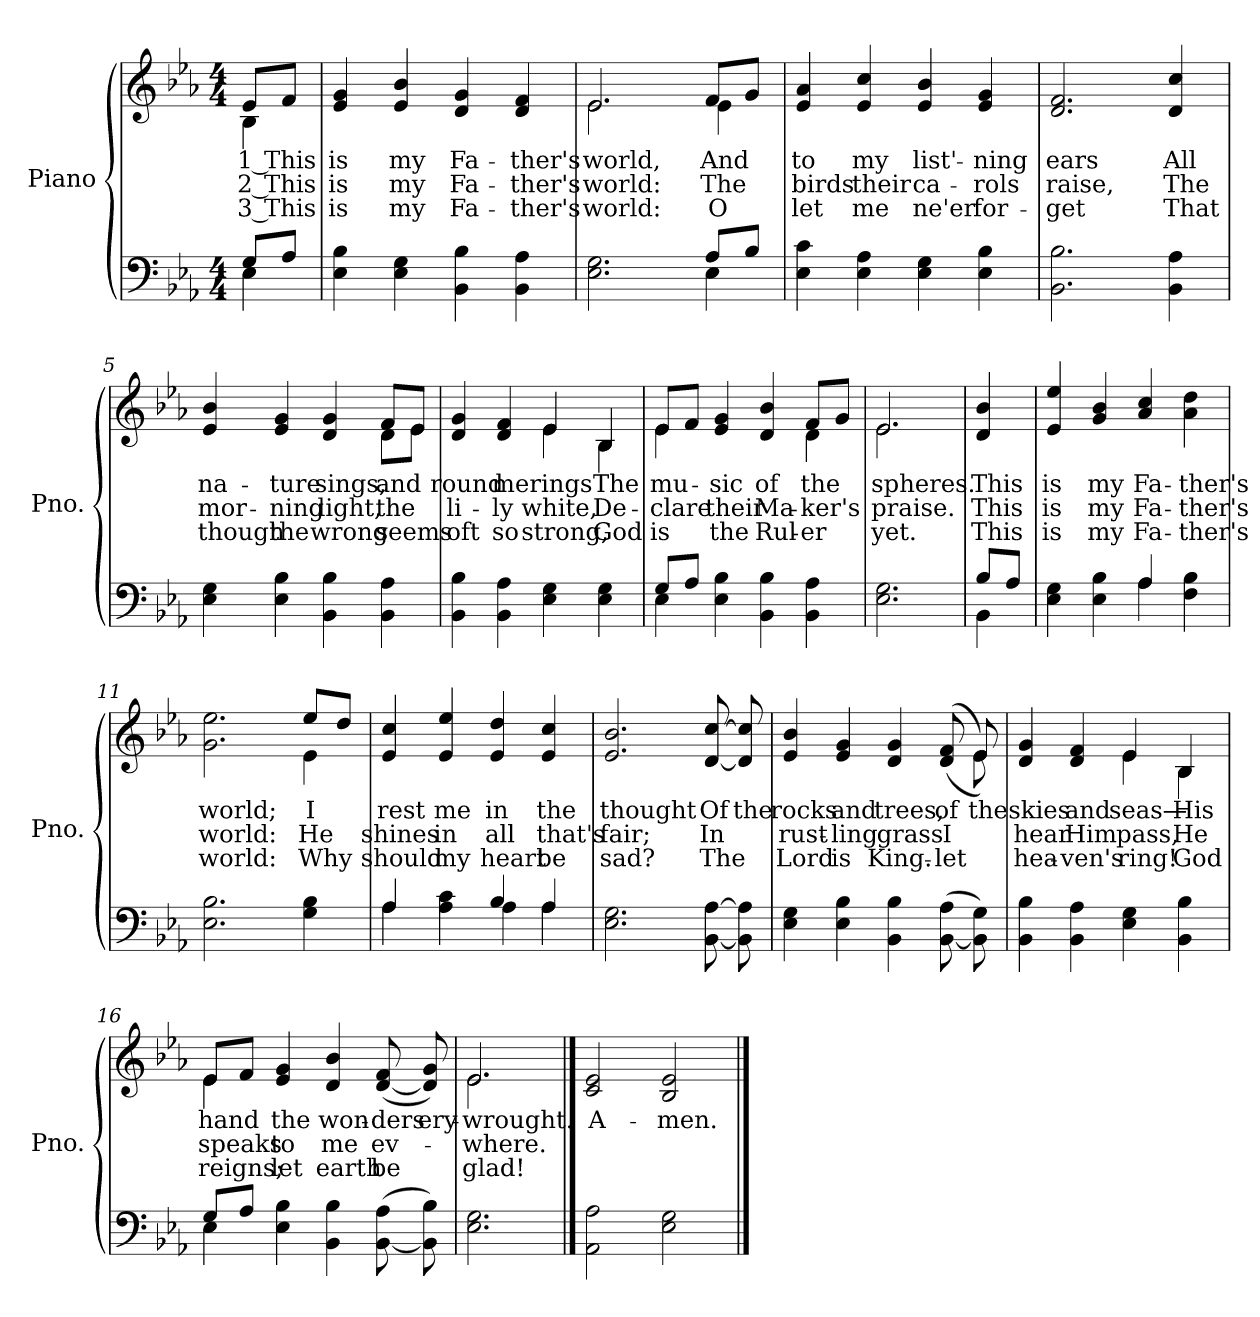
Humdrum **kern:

**kern	**kern	**text	**text	**text
*part2	*part1	*part1	*part1	*part1
*staff2	*staff1	*staff1	*staff1	*staff1
*I"Piano	*I"Piano	*	*	*
*I'Pno.	*I'Pno.	*	*	*
!!LO:PB:g=z
*clefF4	*clefG2	*	*	*
*k[b-e-a-]	*k[b-e-a-]	*	*	*
*E-:	*E-:	*	*	*
*M4/4	*M4/4	*	*	*
=	=	=	=	=
*^	*	*	*	*
!	!	!	!LO:LY:b:color=#000000	!LO:LY:b:color=#000000	!LO:LY:b:color=#000000
*	*	*^	*	*	*
8Gi/L	4E-i\	8e-i/L	4B-i\	1 This	2 This	3 This
8A-i/J	.	8fi/J	.	.	.	.
*v	*v	*	*	*	*	*
*	*v	*v	*	*	*
=1	=1	=1	=1	=1
!	!	!LO:LY:b:color=#000000	!LO:LY:b:color=#000000	!LO:LY:b:color=#000000
4E-i\ 4B-i	4e-i/ 4gi	is	is	is
!	!	!LO:LY:b:color=#000000	!LO:LY:b:color=#000000	!LO:LY:b:color=#000000
4E-i\ 4Gi	4e-i/ 4b-i	my	my	my
!	!	!LO:LY:b:color=#000000	!LO:LY:b:color=#000000	!LO:LY:b:color=#000000
4BB-i\ 4B-i	4di/ 4gi	Fa-	Fa-	Fa-
!	!	!LO:LY:b:color=#000000	!LO:LY:b:color=#000000	!LO:LY:b:color=#000000
4BB-i\ 4A-i	4di/ 4fi	-ther's	-ther's	-ther's
=2	=2	=2	=2	=2
*^	*	*	*	*
!	!	!	!LO:LY:b:color=#000000	!LO:LY:b:color=#000000	!LO:LY:b:color=#000000
*	*	*^	*	*	*
2.E-i\ 2.Gi	2.ryy	2.e-i/	2.e-i\	world,	world:	world:
!	!	!	!	!LO:LY:b:color=#000000	!LO:LY:b:color=#000000	!LO:LY:b:color=#000000
8A-i/L	4E-i\	8fi/L	4e-i\	And	The	O
8B-i/J	.	8gi/J	.	.	.	.
*v	*v	*	*	*	*	*
*	*v	*v	*	*	*
=3	=3	=3	=3	=3
!	!	!LO:LY:b:color=#000000	!LO:LY:b:color=#000000	!LO:LY:b:color=#000000
4E-i\ 4ci	4e-i/ 4a-i	to	birds	let
!	!	!LO:LY:b:color=#000000	!LO:LY:b:color=#000000	!LO:LY:b:color=#000000
4E-i\ 4A-i	4e-i/ 4cci	my	their	me
!	!	!LO:LY:b:color=#000000	!LO:LY:b:color=#000000	!LO:LY:b:color=#000000
4E-i\ 4Gi	4e-i/ 4b-i	list'-	ca-	ne'er
!	!	!LO:LY:b:color=#000000	!LO:LY:b:color=#000000	!LO:LY:b:color=#000000
4E-i\ 4B-i	4e-i/ 4gi	-ning	-rols	for-
=4	=4	=4	=4	=4
!	!	!LO:LY:b:color=#000000	!LO:LY:b:color=#000000	!LO:LY:b:color=#000000
2.BB-i\ 2.B-i	2.di/ 2.fi	ears	raise,	-get
!	!	!LO:LY:b:color=#000000	!LO:LY:b:color=#000000	!LO:LY:b:color=#000000
4BB-i\ 4A-i	4di/ 4cci	All	The	That
!!LO:LB:g=z
=5	=5	=5	=5	=5
!	!	!LO:LY:b:color=#000000	!LO:LY:b:color=#000000	!LO:LY:b:color=#000000
*	*^	*	*	*
4E-i\ 4Gi	4e-i/ 4b-i	2.ryy	na-	mor-	though
!	!	!	!LO:LY:b:color=#000000	!LO:LY:b:color=#000000	!LO:LY:b:color=#000000
4E-i\ 4B-i	4e-i/ 4gi	.	-ture	-ning	the
!	!	!	!LO:LY:b:color=#000000	!LO:LY:b:color=#000000	!LO:LY:b:color=#000000
4BB-i\ 4B-i	4di/ 4gi	.	sings,	light,	wrong
!	!	!	!LO:LY:b:color=#000000	!LO:LY:b:color=#000000	!LO:LY:b:color=#000000
4BB-i\ 4A-i	8fi/L	8di\L	and	the	seems
.	8e-i/J	8e-i\J	.	.	.
=6	=6	=6	=6	=6	=6
!	!	!	!LO:LY:b:color=#000000	!LO:LY:b:color=#000000	!LO:LY:b:color=#000000
4BB-i\ 4B-i	4di/ 4gi	2ryy	round	li-	oft
!	!	!	!LO:LY:b:color=#000000	!LO:LY:b:color=#000000	!LO:LY:b:color=#000000
4BB-i\ 4A-i	4di/ 4fi	.	me	-ly	so
!	!	!	!LO:LY:b:color=#000000	!LO:LY:b:color=#000000	!LO:LY:b:color=#000000
4E-i\ 4Gi	4e-i/	4e-i\	rings	white,	strong,
!	!	!	!LO:LY:b:color=#000000	!LO:LY:b:color=#000000	!LO:LY:b:color=#000000
4E-i\ 4Gi	4B-i/	4B-i\	The	De-	God
=7	=7	=7	=7	=7	=7
*^	*	*	*	*	*
!	!	!	!	!LO:LY:b:color=#000000	!LO:LY:b:color=#000000	!LO:LY:b:color=#000000
8Gi/L	4E-i\	8e-i/L	4e-i\	mu-	-clare	is
8A-i/J	.	8fi/J	.	.	.	.
!	!	!	!	!LO:LY:b:color=#000000	!LO:LY:b:color=#000000	!LO:LY:b:color=#000000
4E-i\ 4B-i	2.ryy	4e-i/ 4gi	2ryy	-sic	their	the
!	!	!	!	!LO:LY:b:color=#000000	!LO:LY:b:color=#000000	!LO:LY:b:color=#000000
4BB-i\ 4B-i	.	4di/ 4b-i	.	of	Ma-	Rul-
!	!	!	!	!LO:LY:b:color=#000000	!LO:LY:b:color=#000000	!LO:LY:b:color=#000000
4BB-i\ 4A-i	.	8fi/L	4di\	the	-ker's	-er
.	.	8gi/J	.	.	.	.
*v	*v	*	*	*	*	*
!!LO:LB:g=z	!!
=8	=8	=8	=8	=8	=8
!	!	!	!LO:LY:b:color=#000000	!LO:LY:b:color=#000000	!LO:LY:b:color=#000000
2.E-i\ 2.Gi	2.e-i/	2.e-i\	spheres.	praise.	yet.
=9	=9	=9	=9	=9	=9
*^	*	*	*	*	*
!	!	!	!	!LO:LY:b:color=#000000	!LO:LY:b:color=#000000	!LO:LY:b:color=#000000
*	*	*v	*v	*	*	*
8B-i/L	4BB-i\	4di/ 4b-i	This	This	This
8A-i/J	.	.	.	.	.
=10	=10	=10	=10	=10	=10
!	!	!	!LO:LY:b:color=#000000	!LO:LY:b:color=#000000	!LO:LY:b:color=#000000
4E-i\ 4Gi	2ryy	4e-i/ 4ee-i	is	is	is
!	!	!	!LO:LY:b:color=#000000	!LO:LY:b:color=#000000	!LO:LY:b:color=#000000
4E-i\ 4B-i	.	4gi/ 4b-i	my	my	my
!	!	!	!LO:LY:b:color=#000000	!LO:LY:b:color=#000000	!LO:LY:b:color=#000000
4A-i/	4A-i\	4a-i/ 4cci	Fa-	Fa-	Fa-
!	!	!	!LO:LY:b:color=#000000	!LO:LY:b:color=#000000	!LO:LY:b:color=#000000
4Fi\ 4B-i	4ryy	4a-i\ 4ddi	-ther's	-ther's	-ther's
=11	=11	=11	=11	=11	=11
!	!	!	!LO:LY:b:color=#000000	!LO:LY:b:color=#000000	!LO:LY:b:color=#000000
*v	*v	*^	*	*	*
2.E-i\ 2.B-i	2.gi\ 2.ee-i	2.ryy	world;	world:	world:
!	!	!	!LO:LY:b:color=#000000	!LO:LY:b:color=#000000	!LO:LY:b:color=#000000
4Gi\ 4B-i	8ee-i/L	4e-i\	I	He	Why
.	8ddi/J	.	.	.	.
*	*v	*v	*	*	*
=12	=12	=12	=12	=12
*^	*	*	*	*
!	!	!	!LO:LY:b:color=#000000	!LO:LY:b:color=#000000	!LO:LY:b:color=#000000
4A-i/	4A-i\	4e-i/ 4cci	rest	shines	should
!	!	!	!LO:LY:b:color=#000000	!LO:LY:b:color=#000000	!LO:LY:b:color=#000000
4A-i\ 4ci	4ryy	4e-i/ 4ee-i	me	in	my
!	!	!	!LO:LY:b:color=#000000	!LO:LY:b:color=#000000	!LO:LY:b:color=#000000
4B-i/	4A-i\	4e-i/ 4ddi	in	all	heart
!	!	!	!LO:LY:b:color=#000000	!LO:LY:b:color=#000000	!LO:LY:b:color=#000000
4A-i/	4A-i\	4e-i/ 4cci	the	that's	be
!!LO:LB:g=z
=13	=13	=13	=13	=13	=13
!	!	!	!LO:LY:b:color=#000000	!LO:LY:b:color=#000000	!LO:LY:b:color=#000000
*v	*v	*	*	*	*
2.E-i\ 2.Gi	2.e-i/ 2.b-i	thought	fair;	sad?
!	!	!LO:LY:b:color=#000000	!LO:LY:b:color=#000000	!LO:LY:b:color=#000000
[8BB-i\ [8A-i	[8di/ [8cci	Of	In	The
!	!	!LO:LY:b:color=#000000	!	!
8BB-i\] 8A-i]	8di/] 8cci]	the	.	.
=14	=14	=14	=14	=14
!	!	!LO:LY:b:color=#000000	!LO:LY:b:color=#000000	!LO:LY:b:color=#000000
*	*^	*	*	*
4E-i\ 4Gi	4e-i/ 4b-i	2..ryy	rocks	rust-	Lord
!	!	!	!LO:LY:b:color=#000000	!LO:LY:b:color=#000000	!LO:LY:b:color=#000000
4E-i\ 4B-i	4e-i/ 4gi	.	and	-ling	is
!	!	!	!LO:LY:b:color=#000000	!LO:LY:b:color=#000000	!LO:LY:b:color=#000000
4BB-i\ 4B-i	4di/ 4gi	.	trees,	grass	King.-
!	!	!	!LO:LY:b:color=#000000	!LO:LY:b:color=#000000	!LO:LY:b:color=#000000
([8BB-i\ 8A-i	((8di/ 8fi	.	of	I	-let
!	!	!	!LO:LY:b:color=#000000	!	!
8BB-i\] 8Gi)	8e-i/))	8e-i\	the	.	.
=15	=15	=15	=15	=15	=15
!	!	!	!LO:LY:b:color=#000000	!LO:LY:b:color=#000000	!LO:LY:b:color=#000000
4BB-i\ 4B-i	4di/ 4gi	2ryy	skies	hear	hea-
!	!	!	!LO:LY:b:color=#000000	!LO:LY:b:color=#000000	!LO:LY:b:color=#000000
4BB-i\ 4A-i	4di/ 4fi	.	and	Him	-ven's
!	!	!	!LO:LY:b:color=#000000	!LO:LY:b:color=#000000	!LO:LY:b:color=#000000
4E-i\ 4Gi	4e-i/	4e-i\	seas—	pass,	ring!
!	!	!	!LO:LY:b:color=#000000	!LO:LY:b:color=#000000	!LO:LY:b:color=#000000
4BB-i\ 4B-i	4B-i/	4B-i\	His	He	God
!!LO:LB:g=z	!!
=16	=16	=16	=16	=16	=16
*^	*	*	*	*	*
!	!	!	!	!LO:LY:b:color=#000000	!LO:LY:b:color=#000000	!LO:LY:b:color=#000000
8Gi/L	4E-i\	8e-i/L	4e-i\	hand	speaks	reigns;
8A-i/J	.	8fi/J	.	.	.	.
!	!	!	!	!LO:LY:b:color=#000000	!LO:LY:b:color=#000000	!LO:LY:b:color=#000000
4E-i\ 4B-i	2.ryy	4e-i/ 4gi	2.ryy	the	to	let
!	!	!	!	!LO:LY:b:color=#000000	!LO:LY:b:color=#000000	!LO:LY:b:color=#000000
4BB-i\ 4B-i	.	4di/ 4b-i	.	won-	me	earth
!	!	!	!	!LO:LY:b:color=#000000	!LO:LY:b:color=#000000	!LO:LY:b:color=#000000
([8BB-i\ 8A-i	.	([8di/ 8fi	.	-ders	ev-	be
!	!	!	!	!LO:LY:b:color=#000000	!	!
8BB-i\] 8B-i)	.	8di/] 8gi)	.	-ery-	.	.
*v	*v	*	*	*	*	*
=17	=17	=17	=17	=17	=17
!	!	!	!LO:LY:b:color=#000000	!LO:LY:b:color=#000000	!LO:LY:b:color=#000000
2.E-i\ 2.Gi	2.e-i/	2.e-i\	wrought.	-where.	glad!
==18	==18	==18	==18	==18	==18
!	!	!	!LO:LY:b:color=#000000	!	!
*	*v	*v	*	*	*
2AA-i\ 2A-i	2ci/ 2e-i	A-	.	.
!	!	!LO:LY:b:color=#000000	!	!
2E-i\ 2Gi	2B-i/ 2e-i	-men.	.	.
==	==	==	==	==
*-	*-	*-	*-	*-
